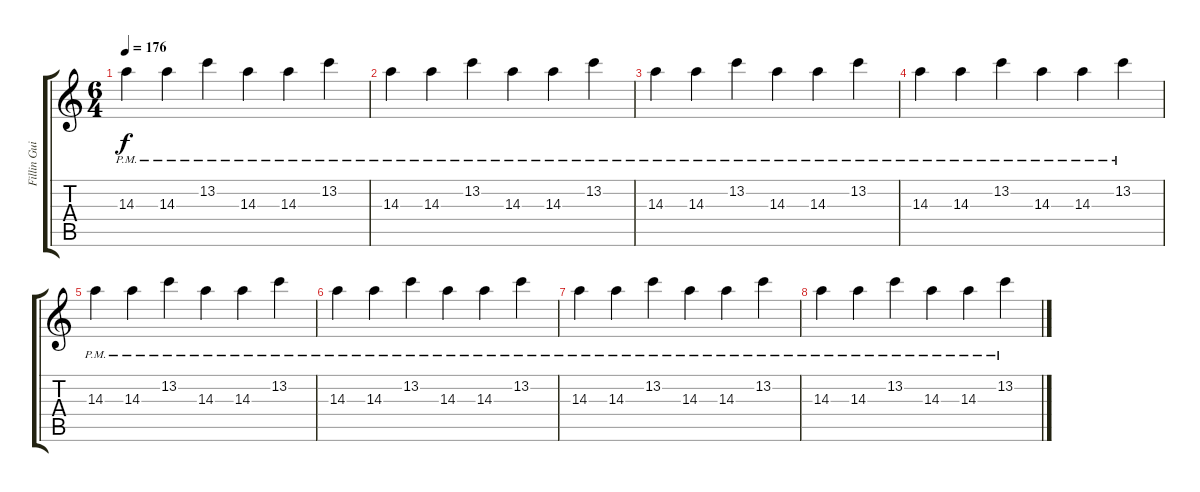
\track ("Fillin Guitar" "Fillin Gui") {instrument distortionguitar}
\staff {score tabs}
\tuning (E4 B3 G3 D3 A2 D2) {hide}
\ts (6 4)
\tempo 176
\clef g2
\ks c
14.3{pm}.4{dy f} 14.3{pm}.4 13.2{pm}.4 14.3{pm}.4 14.3{pm}.4 13.2{pm}.4 |
14.3{pm}.4 14.3{pm}.4 13.2{pm}.4 14.3{pm}.4 14.3{pm}.4 13.2{pm}.4 |
14.3{pm}.4 14.3{pm}.4 13.2{pm}.4 14.3{pm}.4 14.3{pm}.4 13.2{pm}.4 |
14.3{pm}.4 14.3{pm}.4 13.2{pm}.4 14.3{pm}.4 14.3{pm}.4 13.2{pm}.4 |
14.3{pm}.4 14.3{pm}.4 13.2{pm}.4 14.3{pm}.4 14.3{pm}.4 13.2{pm}.4 |
14.3{pm}.4 14.3{pm}.4 13.2{pm}.4 14.3{pm}.4 14.3{pm}.4 13.2{pm}.4 |
14.3{pm}.4 14.3{pm}.4 13.2{pm}.4 14.3{pm}.4 14.3{pm}.4 13.2{pm}.4 |
14.3{pm}.4 14.3{pm}.4 13.2{pm}.4 14.3{pm}.4 14.3{pm}.4 13.2{pm}.4
